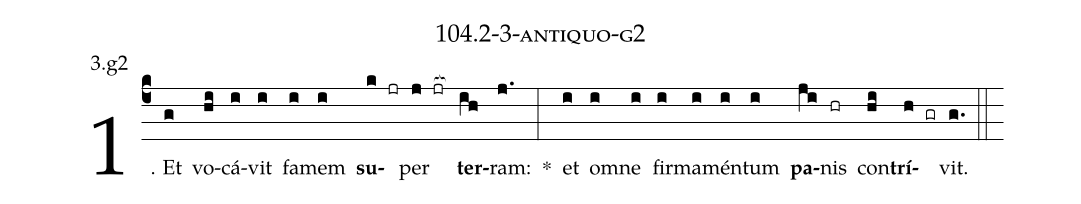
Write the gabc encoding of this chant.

name: 104.2-3-antiquo-g2;
annotation: 3.g2;
%%
(c4)1. Et(g) vo(hi)cá(i)vit(i) fa(i)mem(i) <b>su</b>(k jr)per(j jr[ocb:1{]) <b>ter</b>(ih[ocb:0}])ram:(j.) *(:) et(i) om(i)ne(i) fir(i)ma(i)mén(i)tum(i) <b>pa</b>(ji)nis(hr) con(hi)<b>trí</b>(h gr)vit.(g.) (::)


%E(i) u(i) o(ji) u(hi) a(h) e.(g.) (::)
